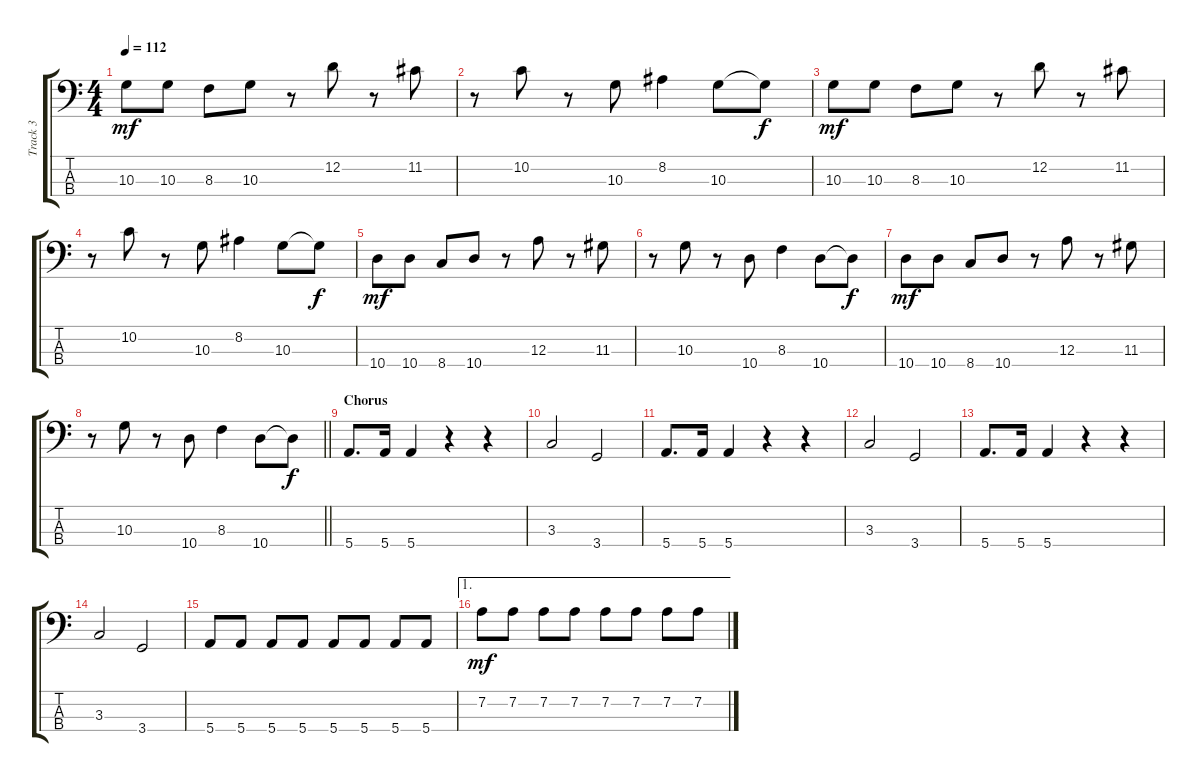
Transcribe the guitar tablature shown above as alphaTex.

\track ("Track 3" "Track 3") {instrument electricbassfinger}
\staff {score tabs}
\tuning (G2 D2 A1 E1) {hide}
\ts (4 4)
\tempo 112
\clef f4
\ks c
10.3.8{dy mf} 10.3.8 8.3.8 10.3.8 r.8 12.2.8 r.8 11.2.8 |
r.8 10.2.8 r.8 10.3.8 8.2.4 10.3.8 10.3{t}.8{dy f} |
10.3.8{dy mf} 10.3.8 8.3.8 10.3.8 r.8 12.2.8 r.8 11.2.8 |
r.8 10.2.8 r.8 10.3.8 8.2.4 10.3.8 10.3{t}.8{dy f} |
10.4.8{dy mf} 10.4.8 8.4.8 10.4.8 r.8 12.3.8 r.8 11.3.8 |
r.8 10.3.8 r.8 10.4.8 8.3.4 10.4.8 10.4{t}.8{dy f} |
10.4.8{dy mf} 10.4.8 8.4.8 10.4.8 r.8 12.3.8 r.8 11.3.8 |
\barLineRight lightlight
r.8 10.3.8 r.8 10.4.8 8.3.4 10.4.8 10.4{t}.8{dy f} |
\section ("" "Chorus")
5.4.8{d} 5.4.16 5.4.4 r.4 r.4 |
3.3.2 3.4.2 |
5.4.8{d} 5.4.16 5.4.4 r.4 r.4 |
3.3.2 3.4.2 |
5.4.8{d} 5.4.16 5.4.4 r.4 r.4 |
3.3.2 3.4.2 |
5.4.8 5.4.8 5.4.8 5.4.8 5.4.8 5.4.8 5.4.8 5.4.8 |
\ae 1
7.2.8{dy mf} 7.2.8 7.2.8 7.2.8 7.2.8 7.2.8 7.2.8 7.2.8
